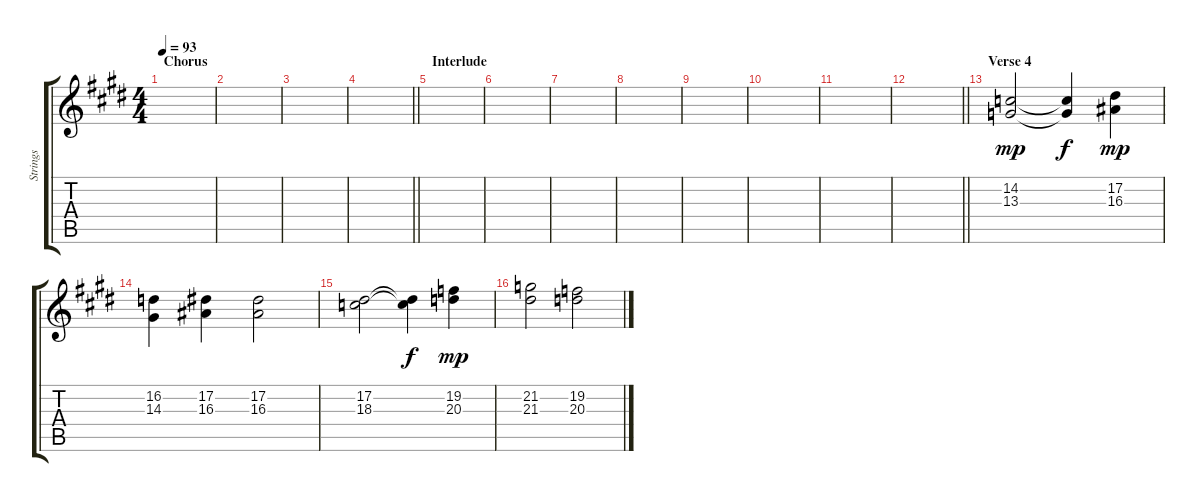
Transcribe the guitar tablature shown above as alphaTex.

\track ("Strings" "Strings") {instrument stringensemble1}
\staff {score tabs}
\tuning (Eb4 Bb3 Gb3 Db3 Ab2 Eb2) {hide}
\ts (4 4)
\section ("" "Chorus")
\tempo 93
\clef g2
\ks c#minor
|
|
|
\barLineRight lightlight
|
\section ("" "Interlude")
|
|
|
|
|
|
|
\barLineRight lightlight
|
\section ("" "Verse 4")
(14.2 13.3).2{dy mp} (14.2{t} 13.3{t}).4{dy f} (17.2 16.3).4{dy mp} |
(16.2 14.3).4 (17.2 16.3).4 (17.2 16.3).2 |
(17.2 18.3).2 (17.2{t} 18.3{t}).4{dy f} (19.2 20.3).4{dy mp} |
(21.2 21.3).2 (19.2 20.3).2
